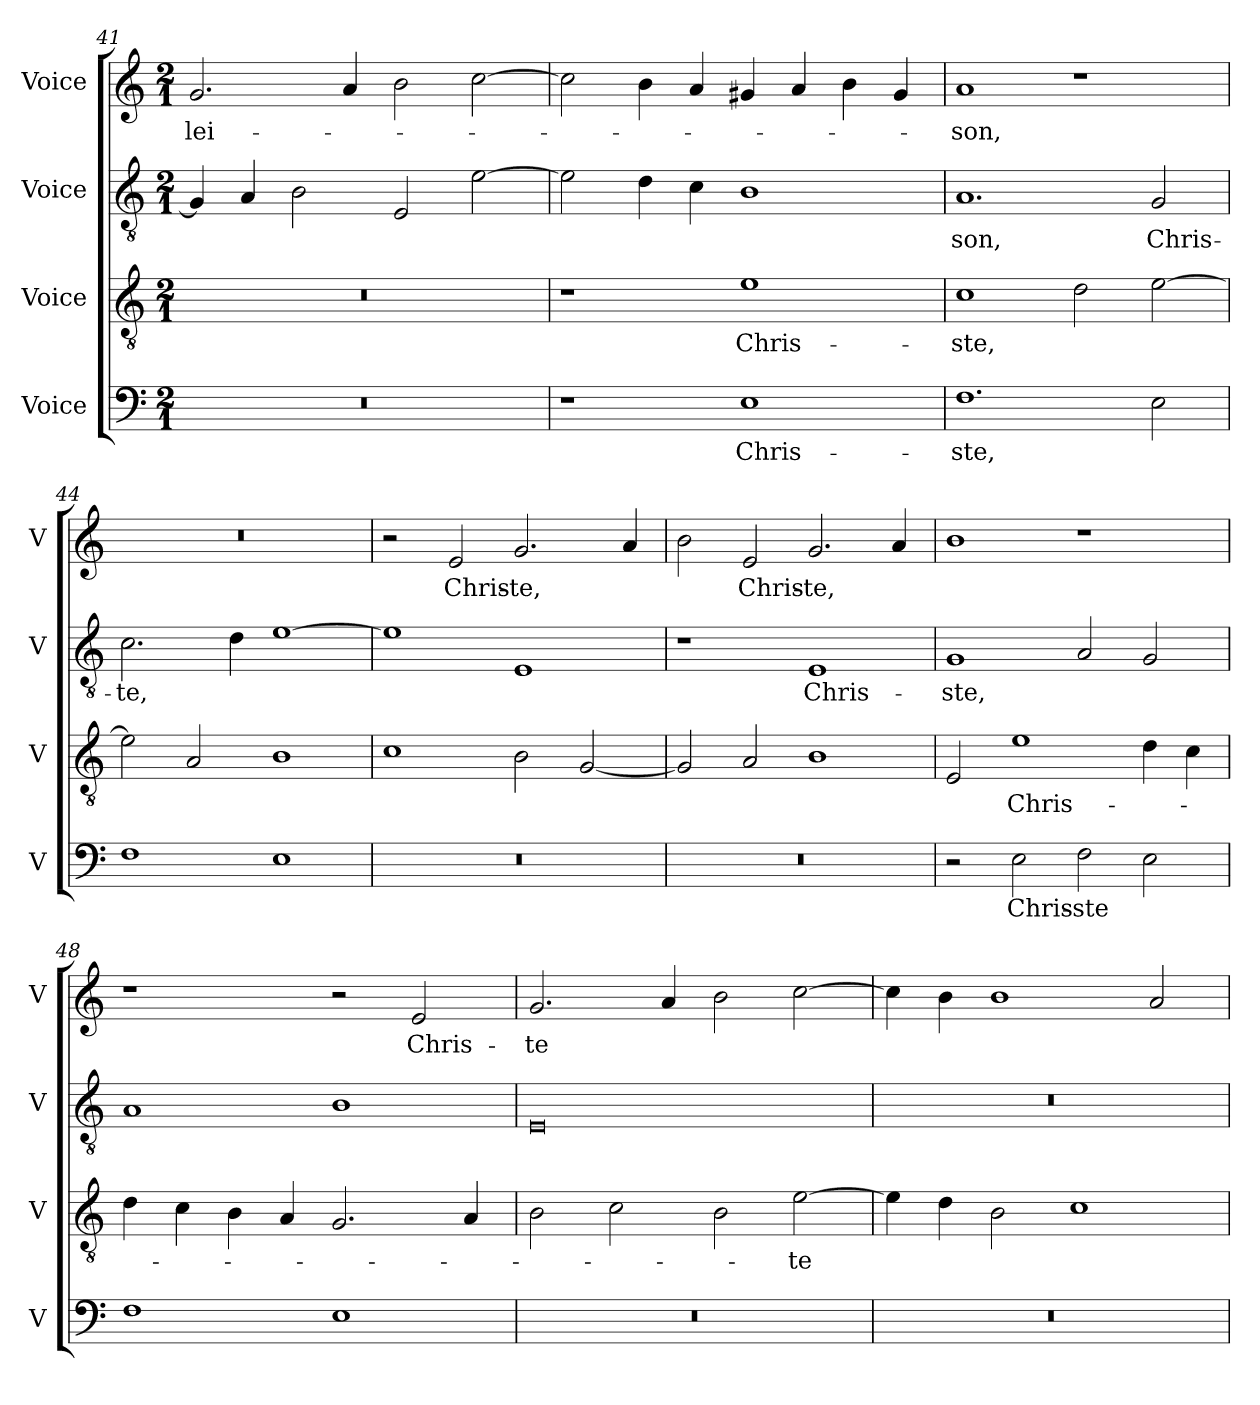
**kern	**text	**kern	**text	**kern	**text	**kern	**text
*part4	*part4	*part3	*part3	*part2	*part2	*part1	*part1
*staff4	*staff4	*staff3	*staff3	*staff2	*staff2	*staff1	*staff1
*I"Voice	*	*I"Voice	*	*I"Voice	*	*I"Voice	*
*I'V	*	*I'V	*	*I'V	*	*I'V	*
*clefF4	*	*clefGv2	*	*clefGv2	*	*clefG2	*
*k[]	*	*k[]	*	*k[]	*	*k[]	*
*M2/1	*	*M2/1	*	*M2/1	*	*M2/1	*
=41	=41	=41	=41	=41	=41	=41	=41
!	!	!	!	!	!	!	!LO:LY:b
0r	.	0r	.	4G/]	.	2.g/	-lei-
.	.	.	.	4A/	.	.	.
.	.	.	.	2B\	.	.	.
.	.	.	.	.	.	4a/	.
.	.	.	.	2E/	.	2b\	.
.	.	.	.	[2e\	.	[2cc\	.
=42	=42	=42	=42	=42	=42	=42	=42
1r	.	1r	.	2e\]	.	2cc\]	.
.	.	.	.	4d\	.	4b\	.
.	.	.	.	4c\	.	4a/	.
!	!LO:LY:b	!	!LO:LY:b	!	!	!	!
1E	Chris-	1e	Chris-	1B	.	4g#X/	.
.	.	.	.	.	.	4a/	.
.	.	.	.	.	.	4b\	.
.	.	.	.	.	.	4g#/	.
=43	=43	=43	=43	=43	=43	=43	=43
!	!LO:LY:b	!	!LO:LY:b	!	!LO:LY:b	!	!LO:LY:b
1.F	-ste,	1c	-ste,	1.A	-son,	1a	-son,
.	.	2d\	.	.	.	1r	.
!	!	!	!	!	!LO:LY:b	!	!
2E\	.	[2e\	.	2G/	Chris-	.	.
!!LO:LB:g=z
=44	=44	=44	=44	=44	=44	=44	=44
!	!	!	!	!	!LO:LY:b	!	!
1F	.	2e\]	.	2.c\	-te,	0r	.
.	.	2A/	.	.	.	.	.
.	.	.	.	4d\	.	.	.
1E	.	1B	.	[1e	.	.	.
=45	=45	=45	=45	=45	=45	=45	=45
0r	.	1c	.	1e]	.	2r	.
!	!	!	!	!	!	!	!LO:LY:b
.	.	.	.	.	.	2e/	Chris-
!	!	!	!	!	!	!	!LO:LY:b
.	.	2B\	.	1E	.	2.g/	-te,
.	.	[2G/	.	.	.	.	.
.	.	.	.	.	.	4a/	.
=46	=46	=46	=46	=46	=46	=46	=46
0r	.	2G/]	.	1r	.	2b\	.
!	!	!	!	!	!	!	!LO:LY:b
.	.	2A/	.	.	.	2e/	Chris-
!	!	!	!	!	!LO:LY:b	!	!LO:LY:b
.	.	1B	.	1E	Chris-	2.g/	-te,
.	.	.	.	.	.	4a/	.
=47	=47	=47	=47	=47	=47	=47	=47
!	!	!	!	!	!LO:LY:b	!	!
2r	.	2E/	.	1G	-ste,	1b	.
!	!LO:LY:b	!	!LO:LY:b	!	!	!	!
2E\	Chris-	1e	Chris-	.	.	.	.
!	!LO:LY:b	!	!	!	!	!	!
2F\	-ste	.	.	2A/	.	1r	.
2E\	.	4d\	.	2G/	.	.	.
.	.	4c\	.	.	.	.	.
!!LO:PB:g=z
=48	=48	=48	=48	=48	=48	=48	=48
1F	.	4d\	.	1A	.	1r	.
.	.	4c\	.	.	.	.	.
.	.	4B\	.	.	.	.	.
.	.	4A/	.	.	.	.	.
1E	.	2.G/	.	1B	.	2r	.
!	!	!	!	!	!	!	!LO:LY:b
.	.	.	.	.	.	2e/	Chris-
.	.	4A/	.	.	.	.	.
=49	=49	=49	=49	=49	=49	=49	=49
!	!	!	!	!	!	!	!LO:LY:b
0r	.	2B\	.	0E	.	2.g/	-te
.	.	2c\	.	.	.	.	.
.	.	.	.	.	.	4a/	.
.	.	2B\	.	.	.	2b\	.
!	!	!	!LO:LY:b	!	!	!	!
.	.	[2e\	-te	.	.	[2cc\	.
=50	=50	=50	=50	=50	=50	=50	=50
0r	.	4e\]	.	0r	.	4cc\]	.
.	.	4d\	.	.	.	4b\	.
.	.	2B\	.	.	.	1b	.
.	.	1c	.	.	.	.	.
.	.	.	.	.	.	2a/	.
=	=	=	=	=	=	=	=
*-	*-	*-	*-	*-	*-	*-	*-
